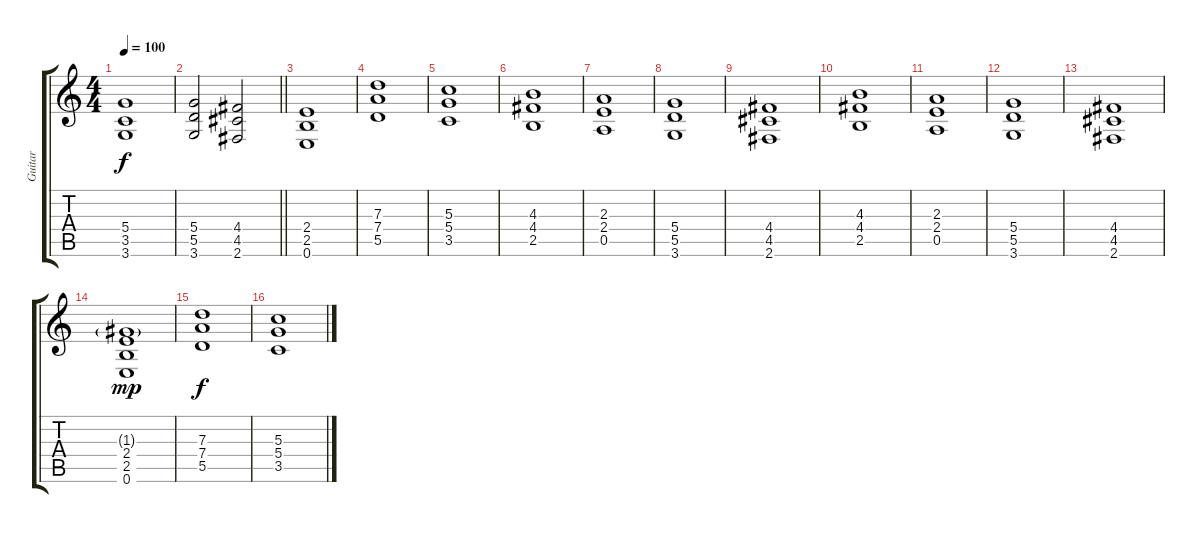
\track ("Guitar" "Guitar") {instrument distortionguitar}
\staff {score tabs}
\tuning (E4 B3 G3 D3 A2 E2) {hide}
\ts (4 4)
\tempo 100
\clef g2
\ks c
(5.4 3.5 3.6).1{dy f} |
\barLineRight lightlight
(5.4 5.5 3.6).2 (4.4 4.5 2.6).2 |
(2.4 2.5 0.6).1 |
(7.3 7.4 5.5).1 |
(5.3 5.4 3.5).1 |
(4.3 4.4 2.5).1 |
(2.3 2.4 0.5).1 |
(5.4 5.5 3.6).1 |
(4.4 4.5 2.6).1 |
(4.3 4.4 2.5).1 |
(2.3 2.4 0.5).1 |
(5.4 5.5 3.6).1 |
(4.4 4.5 2.6).1 |
(1.3{g} 2.4 2.5 0.6).1{dy mp} |
(7.3 7.4 5.5).1{dy f} |
(5.3 5.4 3.5).1
